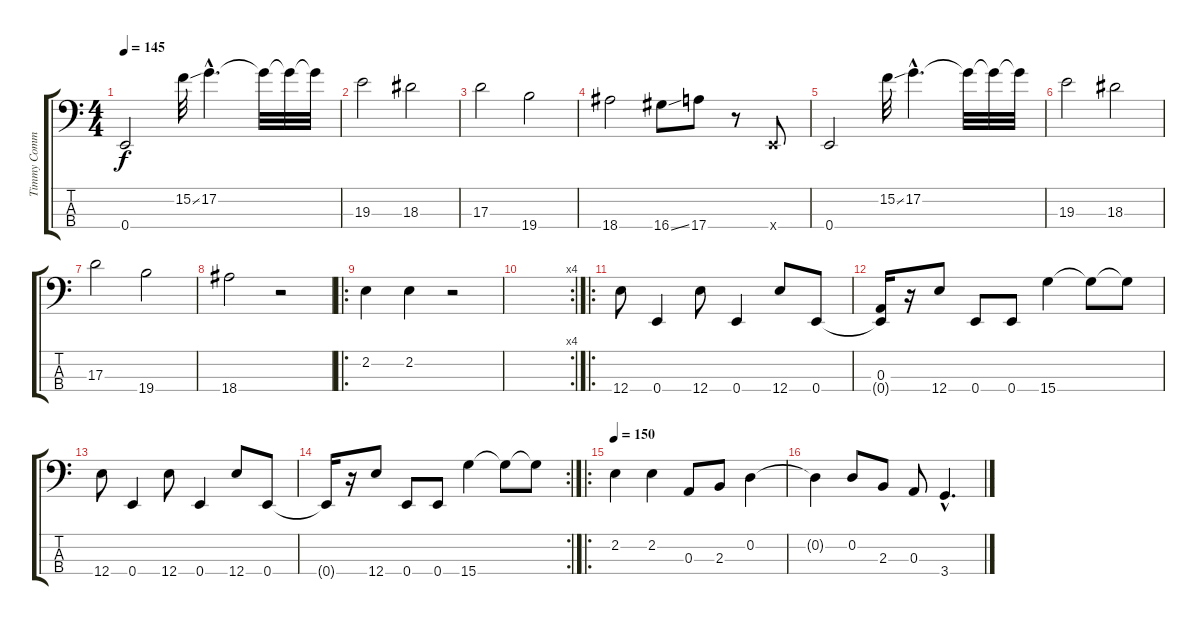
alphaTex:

\track ("Timmy Commerford" "Timmy Comm") {instrument electricbassfinger}
\staff {score tabs}
\tuning (G2 D2 A1 E1) {hide}
\ts (4 4)
\tempo 145
\clef f4
\ks c
0.4.2{dy f} 15.2{ss}.32 17.2{hac}.4{d} 17.2{t}.32 17.2{t}.32 17.2{t}.32 |
19.3.2 18.3.2 |
17.3.2 19.4.2 |
18.4.2 16.4{ss}.8 17.4.8 r.8 0.4{x}.8 |
0.4.2 15.2{ss}.32 17.2{hac}.4{d} 17.2{t}.32 17.2{t}.32 17.2{t}.32 |
19.3.2 18.3.2 |
17.3.2 19.4.2 |
18.4.2 r.2 |
\ro
2.2.4 2.2.4 r.2 |
\rc 4
|
\ro
12.4.8 0.4.4 12.4.8 0.4.4 12.4.8 0.4.8 |
(0.3 0.4{t}).16 r.16 12.4.8 0.4.8 0.4.8 15.4.4 15.4{t}.8 15.4{t}.8 |
12.4.8 0.4.4 12.4.8 0.4.4 12.4.8 0.4.8 |
\rc 2
0.4{t}.16 r.16 12.4.8 0.4.8 0.4.8 15.4.4 15.4{t}.8 15.4{t}.8 |
\ro
\tempo 150
2.2.4 2.2.4 0.3.8 2.3.8 0.2.4 |
0.2{t}.4 0.2.8 2.3.8 0.3.8 3.4{hac}.4{d}
